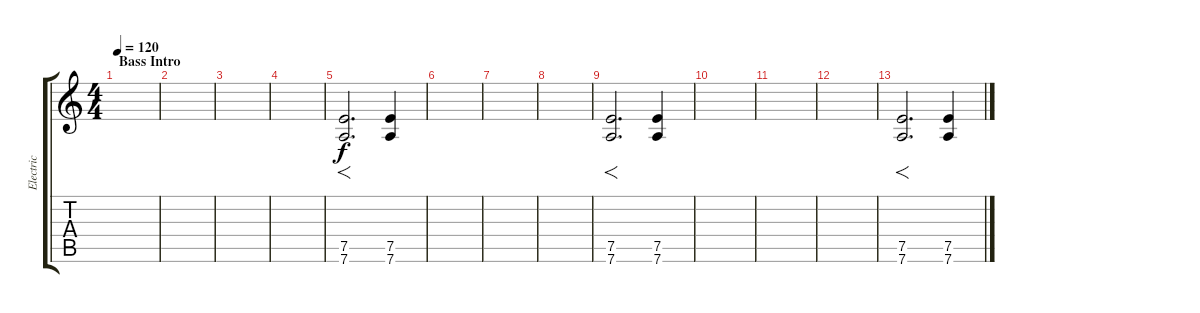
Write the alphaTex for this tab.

\track ("Electric" "Electric") {instrument distortionguitar}
\staff {score tabs}
\tuning (E4 B3 G3 D3 A2 D2) {hide}
\ts (4 4)
\section ("" "Bass Intro")
\tempo 120
\clef g2
\ks c
|
|
|
|
(7.5 7.6).2{f d} (7.5 7.6).4 |
|
|
|
(7.5 7.6).2{f d} (7.5 7.6).4 |
|
|
|
(7.5 7.6).2{f d} (7.5 7.6).4
